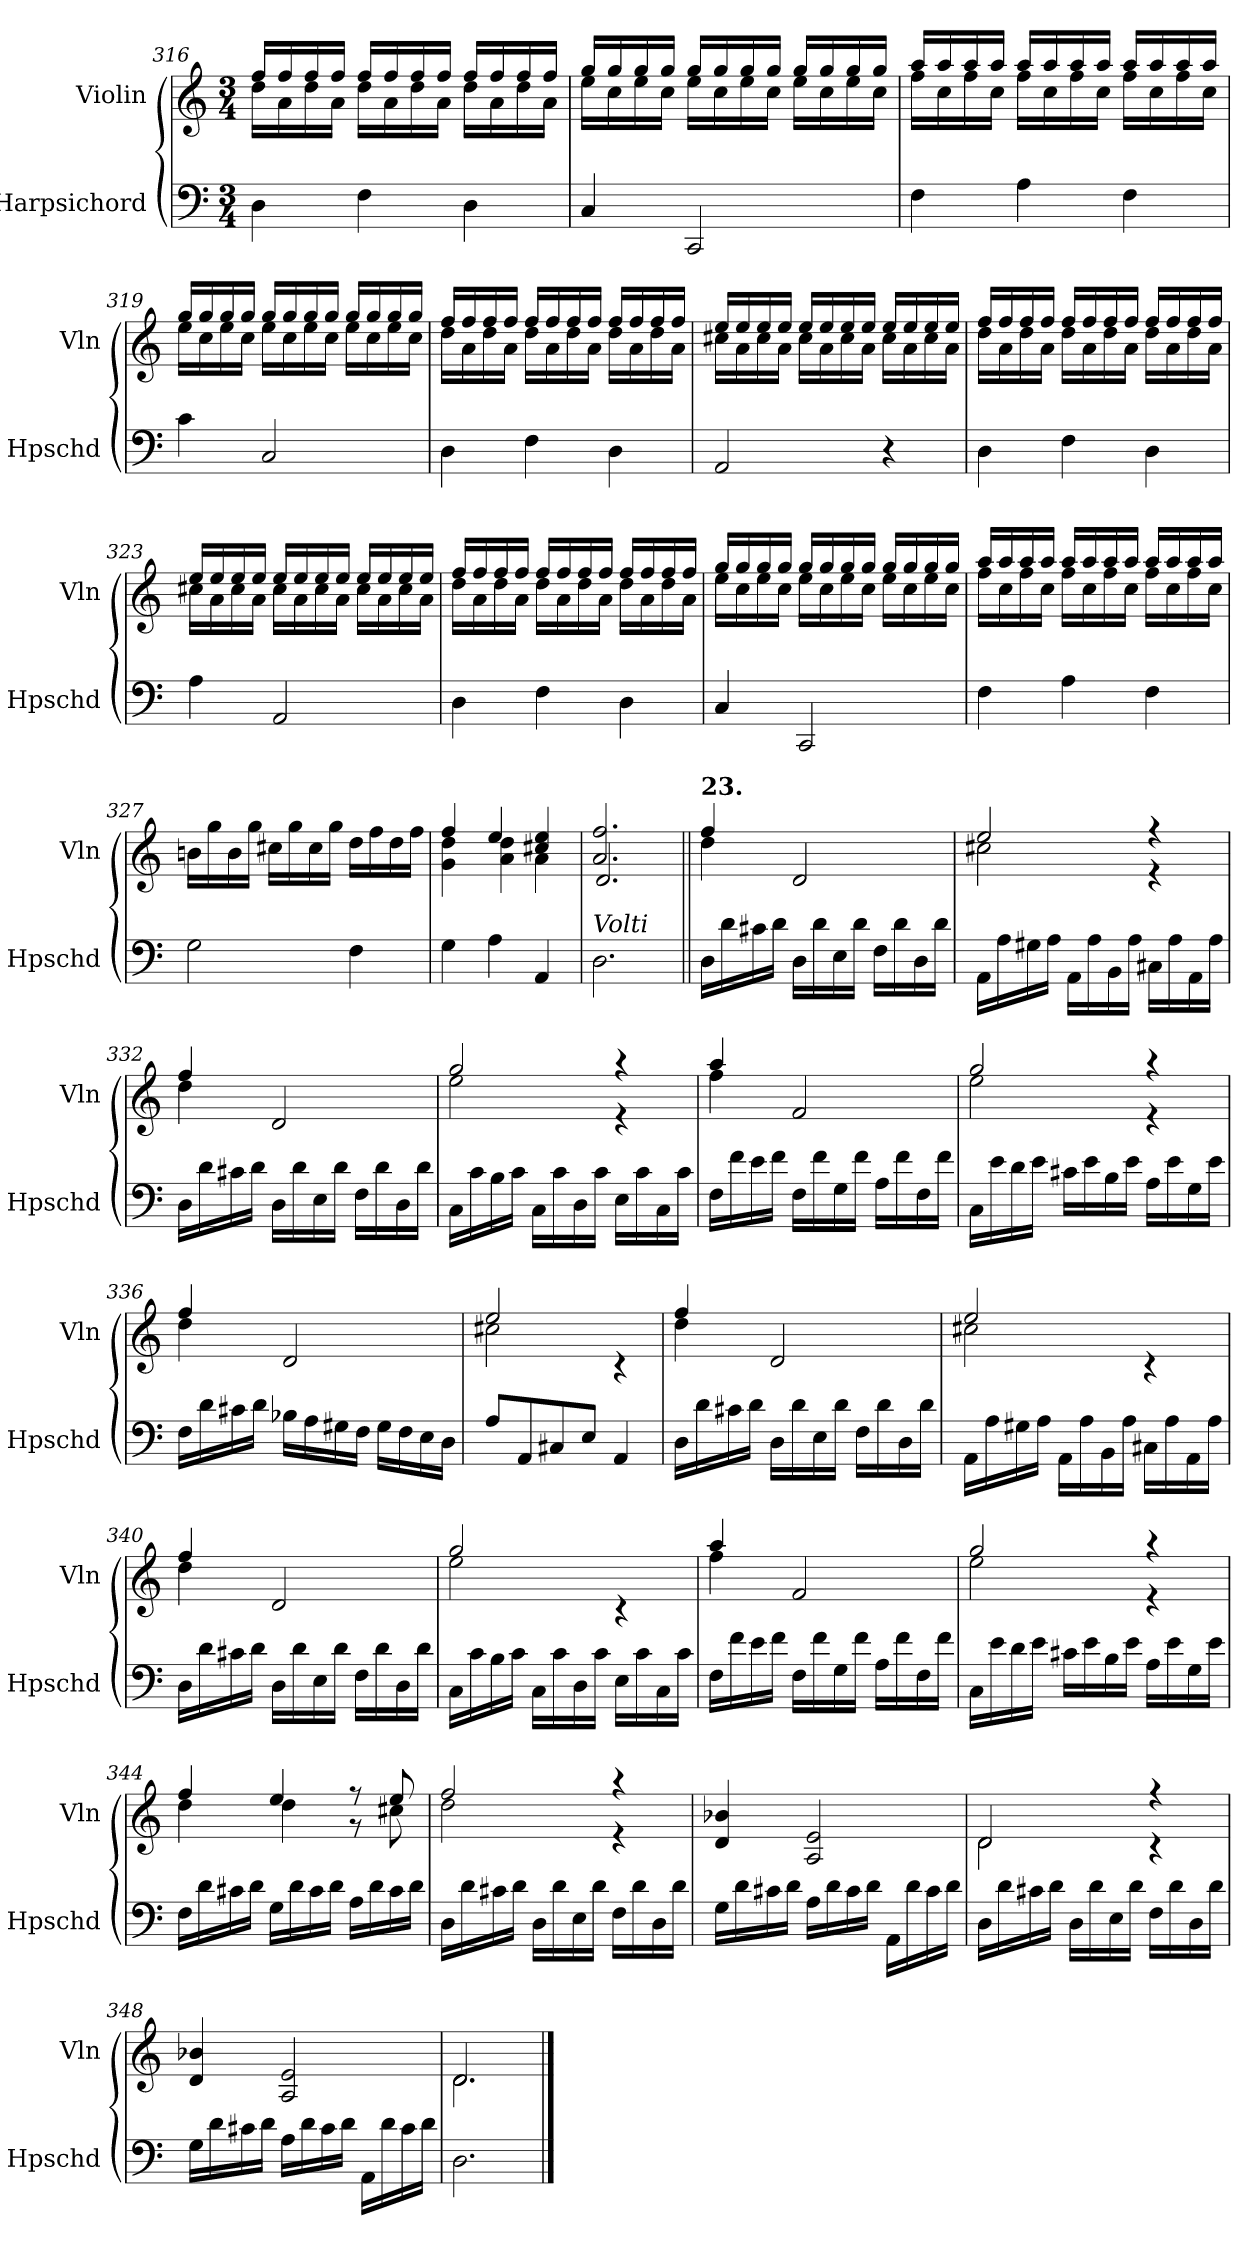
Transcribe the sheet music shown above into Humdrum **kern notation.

**kern	**kern
*part2	*part1
*staff2	*staff1
*I"Harpsichord	*I"Violin
*I'Hpschd	*I'Vln
!!LO:LB:g=z
*clefF4	*clefG2
*k[]	*k[]
*M3/4	*M3/4
=316	=316
*	*^
4D\	16ff/LL	16dd\LL
.	16ff/	16a\
.	16ff/	16dd\
.	16ff/JJ	16a\JJ
4F\	16ff/LL	16dd\LL
.	16ff/	16a\
.	16ff/	16dd\
.	16ff/JJ	16a\JJ
4D\	16ff/LL	16dd\LL
.	16ff/	16a\
.	16ff/	16dd\
.	16ff/JJ	16a\JJ
=317	=317	=317
4C/	16gg/LL	16ee\LL
.	16gg/	16cc\
.	16gg/	16ee\
.	16gg/JJ	16cc\JJ
2CC/	16gg/LL	16ee\LL
.	16gg/	16cc\
.	16gg/	16ee\
.	16gg/JJ	16cc\JJ
.	16gg/LL	16ee\LL
.	16gg/	16cc\
.	16gg/	16ee\
.	16gg/JJ	16cc\JJ
=318	=318	=318
4F\	16aa/LL	16ff\LL
.	16aa/	16cc\
.	16aa/	16ff\
.	16aa/JJ	16cc\JJ
4A\	16aa/LL	16ff\LL
.	16aa/	16cc\
.	16aa/	16ff\
.	16aa/JJ	16cc\JJ
4F\	16aa/LL	16ff\LL
.	16aa/	16cc\
.	16aa/	16ff\
.	16aa/JJ	16cc\JJ
!!LO:LB:g=z	!!
=319	=319	=319
4c\	16gg/LL	16ee\LL
.	16gg/	16cc\
.	16gg/	16ee\
.	16gg/JJ	16cc\JJ
2C/	16gg/LL	16ee\LL
.	16gg/	16cc\
.	16gg/	16ee\
.	16gg/JJ	16cc\JJ
.	16gg/LL	16ee\LL
.	16gg/	16cc\
.	16gg/	16ee\
.	16gg/JJ	16cc\JJ
=320	=320	=320
4D\	16ff/LL	16dd\LL
.	16ff/	16a\
.	16ff/	16dd\
.	16ff/JJ	16a\JJ
4F\	16ff/LL	16dd\LL
.	16ff/	16a\
.	16ff/	16dd\
.	16ff/JJ	16a\JJ
4D\	16ff/LL	16dd\LL
.	16ff/	16a\
.	16ff/	16dd\
.	16ff/JJ	16a\JJ
=321	=321	=321
2AA/	16ee/LL	16cc#X\LL
.	16ee/	16a\
.	16ee/	16cc#\
.	16ee/JJ	16a\JJ
.	16ee/LL	16cc#\LL
.	16ee/	16a\
.	16ee/	16cc#\
.	16ee/JJ	16a\JJ
4r	16ee/LL	16cc#\LL
.	16ee/	16a\
.	16ee/	16cc#\
.	16ee/JJ	16a\JJ
!!LO:LB:g=z	!!
=322	=322	=322
4D\	16ff/LL	16dd\LL
.	16ff/	16a\
.	16ff/	16dd\
.	16ff/JJ	16a\JJ
4F\	16ff/LL	16dd\LL
.	16ff/	16a\
.	16ff/	16dd\
.	16ff/JJ	16a\JJ
4D\	16ff/LL	16dd\LL
.	16ff/	16a\
.	16ff/	16dd\
.	16ff/JJ	16a\JJ
=323	=323	=323
4A\	16ee/LL	16cc#X\LL
.	16ee/	16a\
.	16ee/	16cc#\
.	16ee/JJ	16a\JJ
2AA/	16ee/LL	16cc#\LL
.	16ee/	16a\
.	16ee/	16cc#\
.	16ee/JJ	16a\JJ
.	16ee/LL	16cc#\LL
.	16ee/	16a\
.	16ee/	16cc#\
.	16ee/JJ	16a\JJ
=324	=324	=324
4D\	16ff/LL	16dd\LL
.	16ff/	16a\
.	16ff/	16dd\
.	16ff/JJ	16a\JJ
4F\	16ff/LL	16dd\LL
.	16ff/	16a\
.	16ff/	16dd\
.	16ff/JJ	16a\JJ
4D\	16ff/LL	16dd\LL
.	16ff/	16a\
.	16ff/	16dd\
.	16ff/JJ	16a\JJ
!!LO:PB:g=z	!!
=325	=325	=325
4C/	16gg/LL	16ee\LL
.	16gg/	16cc\
.	16gg/	16ee\
.	16gg/JJ	16cc\JJ
2CC/	16gg/LL	16ee\LL
.	16gg/	16cc\
.	16gg/	16ee\
.	16gg/JJ	16cc\JJ
.	16gg/LL	16ee\LL
.	16gg/	16cc\
.	16gg/	16ee\
.	16gg/JJ	16cc\JJ
=326	=326	=326
4F\	16aa/LL	16ff\LL
.	16aa/	16cc\
.	16aa/	16ff\
.	16aa/JJ	16cc\JJ
4A\	16aa/LL	16ff\LL
.	16aa/	16cc\
.	16aa/	16ff\
.	16aa/JJ	16cc\JJ
4F\	16aa/LL	16ff\LL
.	16aa/	16cc\
.	16aa/	16ff\
.	16aa/JJ	16cc\JJ
*	*v	*v
=327	=327
2G\	16bn\LL
.	16gg\
.	16b\
.	16gg\JJ
.	16cc#X\LL
.	16gg\
.	16cc#\
.	16gg\JJ
4F\	16dd\LL
.	16ff\
.	16dd\
.	16ff\JJ
!!LO:LB:g=z
=328	=328
*	*^
4G\	4ff/	4g\ 4dd\
4A\	4ee/	4a\ 4dd\
4AA/	4cc#X/ 4ee/	4a\
=329	=329	=329
!LO:TX:a:i:t=Volti	!	!
2.D\	2.a/ 2.ff/	2.d/
=330||	=330||	=330||
!	!LO:TX:a:B:t=23.	!
16D\LL	4ff/	4dd\
16d\	.	.
16c#X\	.	.
16d\JJ	.	.
16D\LL	2d/	2ryy
16d\	.	.
16E\	.	.
16d\JJ	.	.
16F\LL	.	.
16d\	.	.
16D\	.	.
16d\JJ	.	.
=331	=331	=331
16AA/LL	2ee/	2cc#X\
16A\	.	.
16G#X\	.	.
16A\JJ	.	.
16AA\LL	.	.
16A\	.	.
16BB\	.	.
16A\JJ	.	.
16C#X\LL	4r	4r
16A\	.	.
16AA\	.	.
16A\JJ	.	.
!!LO:LB:g=z	!!
=332	=332	=332
16D\LL	4ff/	4dd\
16d\	.	.
16c#X\	.	.
16d\JJ	.	.
16D\LL	2d/	2ryy
16d\	.	.
16E\	.	.
16d\JJ	.	.
16F\LL	.	.
16d\	.	.
16D\	.	.
16d\JJ	.	.
=333	=333	=333
16C\LL	2gg/	2ee\
16c\	.	.
16B\	.	.
16c\JJ	.	.
16C\LL	.	.
16c\	.	.
16D\	.	.
16c\JJ	.	.
16E\LL	4r	4r
16c\	.	.
16C\	.	.
16c\JJ	.	.
=334	=334	=334
16F\LL	4aa/	4ff\
16f\	.	.
16e\	.	.
16f\JJ	.	.
16F\LL	2f/	2ryy
16f\	.	.
16G\	.	.
16f\JJ	.	.
16A\LL	.	.
16f\	.	.
16F\	.	.
16f\JJ	.	.
!!LO:LB:g=z	!!
=335	=335	=335
16C/LL	2gg/	2ee\
16e\	.	.
16d\	.	.
16e\JJ	.	.
16c#X\LL	.	.
16e\	.	.
16B\	.	.
16e\JJ	.	.
16A\LL	4r	4r
16e\	.	.
16G\	.	.
16e\JJ	.	.
=336	=336	=336
16F\LL	4ff/	4dd\
16d\	.	.
16c#X\	.	.
16d\JJ	.	.
16B-X\LL	2d/	2ryy
16A\	.	.
16G#X\	.	.
16F\JJ	.	.
16G#\LL	.	.
16F\	.	.
16E\	.	.
16D\JJ	.	.
=337	=337	=337
8A\L	2ee/	2cc#X\
8AA/	.	.
8C#X/	.	.
8E/J	.	.
4AA/	4rc	4ryy
!!LO:LB:g=z	!!
=338	=338	=338
16D\LL	4ff/	4dd\
16d\	.	.
16c#X\	.	.
16d\JJ	.	.
16D\LL	2d/	2ryy
16d\	.	.
16E\	.	.
16d\JJ	.	.
16F\LL	.	.
16d\	.	.
16D\	.	.
16d\JJ	.	.
=339	=339	=339
16AA/LL	2ee/	2cc#X\
16A\	.	.
16G#X\	.	.
16A\JJ	.	.
16AA\LL	.	.
16A\	.	.
16BB\	.	.
16A\JJ	.	.
16C#X\LL	4rc	4ryy
16A\	.	.
16AA\	.	.
16A\JJ	.	.
=340	=340	=340
16D\LL	4ff/	4dd\
16d\	.	.
16c#X\	.	.
16d\JJ	.	.
16D\LL	2d/	2ryy
16d\	.	.
16E\	.	.
16d\JJ	.	.
16F\LL	.	.
16d\	.	.
16D\	.	.
16d\JJ	.	.
!!LO:LB:g=z	!!
=341	=341	=341
16C\LL	2gg/	2ee\
16c\	.	.
16B\	.	.
16c\JJ	.	.
16C\LL	.	.
16c\	.	.
16D\	.	.
16c\JJ	.	.
16E\LL	4rc	4ryy
16c\	.	.
16C\	.	.
16c\JJ	.	.
=342	=342	=342
16F\LL	4aa/	4ff\
16f\	.	.
16e\	.	.
16f\JJ	.	.
16F\LL	2f/	2ryy
16f\	.	.
16G\	.	.
16f\JJ	.	.
16A\LL	.	.
16f\	.	.
16F\	.	.
16f\JJ	.	.
=343	=343	=343
16C/LL	2gg/	2ee\
16e\	.	.
16d\	.	.
16e\JJ	.	.
16c#X\LL	.	.
16e\	.	.
16B\	.	.
16e\JJ	.	.
16A\LL	4r	4r
16e\	.	.
16G\	.	.
16e\JJ	.	.
!!LO:PB:g=z	!!
=344	=344	=344
16F\LL	4ff/	4dd\
16d\	.	.
16c#X\	.	.
16d\JJ	.	.
16G\LL	4ee/	4dd\
16d\	.	.
16c#\	.	.
16d\JJ	.	.
16A\LL	8r	8r
16d\	.	.
16c#\	8ee/	8cc#X\
16d\JJ	.	.
=345	=345	=345
16D\LL	2ff/	2dd\
16d\	.	.
16c#X\	.	.
16d\JJ	.	.
16D\LL	.	.
16d\	.	.
16E\	.	.
16d\JJ	.	.
16F\LL	4r	4r
16d\	.	.
16D\	.	.
16d\JJ	.	.
*	*v	*v
=346	=346
16G\LL	4d/ 4b-X/
16d\	.
16c#X\	.
16d\JJ	.
16A\LL	2A/ 2e/
16d\	.
16c#\	.
16d\JJ	.
16AA/LL	.
16d\	.
16c#\	.
16d\JJ	.
!!LO:LB:g=z
=347	=347
*	*^
16D\LL	2d/	2d\
16d\	.	.
16c#X\	.	.
16d\JJ	.	.
16D\LL	.	.
16d\	.	.
16E\	.	.
16d\JJ	.	.
16F\LL	4r	4r
16d\	.	.
16D\	.	.
16d\JJ	.	.
*	*v	*v
=348	=348
16G\LL	4d/ 4b-X/
16d\	.
16c#X\	.
16d\JJ	.
16A\LL	2A/ 2e/
16d\	.
16c#\	.
16d\JJ	.
16AA/LL	.
16d\	.
16c#\	.
16d\JJ	.
=349	=349
*	*^
2.D\	2.d/	2.d\
*	*v	*v
==	==
*-	*-
